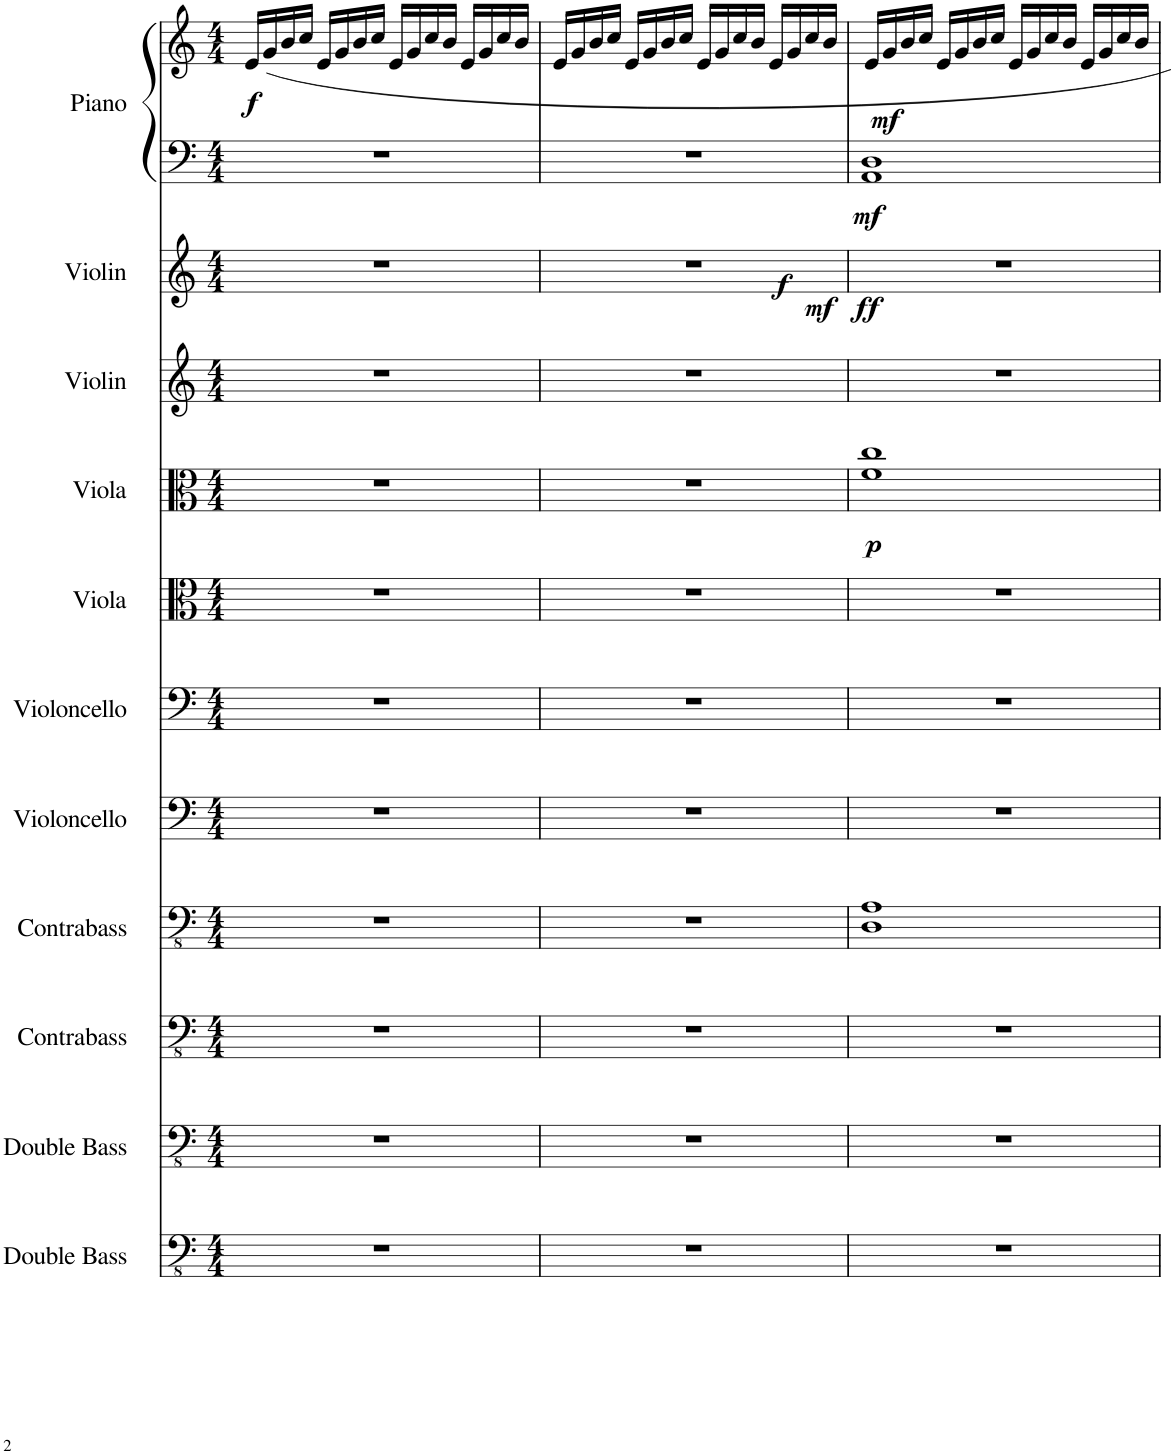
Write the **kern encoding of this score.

**kern	**kern	**kern	**kern	**kern	**kern	**kern	**kern	**dynam	**kern	**kern	**dynam	**kern	**kern	**dynam
*part11	*part10	*part9	*part8	*part7	*part6	*part5	*part4	*part4	*part3	*part2	*part2	*part1	*part1	*part1
*staff12	*staff11	*staff10	*staff9	*staff8	*staff7	*staff6	*staff5	*staff5	*staff4	*staff3	*staff3	*staff2	*staff1	*staff1/2
*I"Double Bass	*I"Double Bass	*I"Contrabass	*I"Contrabass	*I"Violoncello	*I"Violoncello	*I"Viola	*I"Viola	*	*I"Violin	*I"Violin	*	*I"Piano	*	*
*I'Db.	*I'Db.	*I'Cb.	*I'Cb.	*I'Vc.	*I'Vc.	*I'Vla.	*I'Vla.	*	*I'Vln.	*I'Vln.	*	*I'Pno.	*	*
*clefFv4	*clefFv4	*clefFv4	*clefFv4	*clefF4	*clefF4	*clefC3	*clefC3	*	*clefG2	*clefG2	*	*clefF4	*clefG2	*
*Trd7c12	*Trd7c12	*Trd7c12	*Trd7c12	*	*	*	*	*	*	*	*	*	*	*
*k[]	*k[]	*k[]	*k[]	*k[]	*k[]	*k[]	*k[]	*	*k[]	*k[]	*	*k[]	*k[]	*
*M4/4	*M4/4	*M4/4	*M4/4	*M4/4	*M4/4	*M4/4	*M4/4	*	*M4/4	*M4/4	*	*M4/4	*M4/4	*
=1	=1	=1	=1	=1	=1	=1	=1	=1	=1	=1	=1	=1	=1	=1
!	!	!	!	!	!	!	!	!	!	!	!	!	!	!LO:DY:b
1r	1r	1r	1r	1r	1r	1r	1r	.	1r	1r	.	1r	16e/LL	f
.	.	.	.	.	.	.	.	.	.	.	.	.	16g/	.
.	.	.	.	.	.	.	.	.	.	.	.	.	16b/	.
.	.	.	.	.	.	.	.	.	.	.	.	.	16cc/JJ	.
.	.	.	.	.	.	.	.	.	.	.	.	.	16e/LL	.
.	.	.	.	.	.	.	.	.	.	.	.	.	16g/	.
.	.	.	.	.	.	.	.	.	.	.	.	.	16b/	.
.	.	.	.	.	.	.	.	.	.	.	.	.	16cc/JJ	.
.	.	.	.	.	.	.	.	.	.	.	.	.	16e/LL	.
.	.	.	.	.	.	.	.	.	.	.	.	.	16g/	.
.	.	.	.	.	.	.	.	.	.	.	.	.	16cc/	.
.	.	.	.	.	.	.	.	.	.	.	.	.	16b/JJ	.
.	.	.	.	.	.	.	.	.	.	.	.	.	16e/LL	.
.	.	.	.	.	.	.	.	.	.	.	.	.	16g/	.
.	.	.	.	.	.	.	.	.	.	.	.	.	16cc/	.
.	.	.	.	.	.	.	.	.	.	.	.	.	16b/JJ	.
=2	=2	=2	=2	=2	=2	=2	=2	=2	=2	=2	=2	=2	=2	=2
!	!	!	!	!	!	!	!	!	!	!	!LO:DY:b	!	!	!
!	!	!	!	!	!	!	!	!	!	!	!LO:DY:n=1:b	!	!	!
!	!	!	!	!	!	!	!	!	!	!	!LO:DY:n=2:b	!	!	!
1r	1r	1r	1r	1r	1r	1r	1r	.	1r	1r	mf f ff	1r	16e/LL	.
.	.	.	.	.	.	.	.	.	.	.	.	.	16g/	.
.	.	.	.	.	.	.	.	.	.	.	.	.	16b/	.
.	.	.	.	.	.	.	.	.	.	.	.	.	16cc/JJ	.
.	.	.	.	.	.	.	.	.	.	.	.	.	16e/LL	.
.	.	.	.	.	.	.	.	.	.	.	.	.	16g/	.
.	.	.	.	.	.	.	.	.	.	.	.	.	16b/	.
.	.	.	.	.	.	.	.	.	.	.	.	.	16cc/JJ	.
.	.	.	.	.	.	.	.	.	.	.	.	.	16e/LL	.
.	.	.	.	.	.	.	.	.	.	.	.	.	16g/	.
.	.	.	.	.	.	.	.	.	.	.	.	.	16cc/	.
.	.	.	.	.	.	.	.	.	.	.	.	.	16b/JJ	.
.	.	.	.	.	.	.	.	.	.	.	.	.	16e/LL	.
.	.	.	.	.	.	.	.	.	.	.	.	.	16g/	.
.	.	.	.	.	.	.	.	.	.	.	.	.	16cc/	.
.	.	.	.	.	.	.	.	.	.	.	.	.	16b/JJ	.
=3	=3	=3	=3	=3	=3	=3	=3	=3	=3	=3	=3	=3	=3	=3
!	!	!	!	!	!	!	!	!LO:DY:b	!	!	!	!	!	!LO:DY:b=2
1r	1r	1r	1DD 1AA	1r	1r	1r	1f 1cc	p	1r	1r	.	1AA 1D	16e/LL	mf
!	!	!	!	!	!	!	!	!	!	!	!	!	!	!LO:DY:b
.	.	.	.	.	.	.	.	.	.	.	.	.	16g/	mf
.	.	.	.	.	.	.	.	.	.	.	.	.	16b/	.
.	.	.	.	.	.	.	.	.	.	.	.	.	16cc/JJ	.
.	.	.	.	.	.	.	.	.	.	.	.	.	16e/LL	.
.	.	.	.	.	.	.	.	.	.	.	.	.	16g/	.
.	.	.	.	.	.	.	.	.	.	.	.	.	16b/	.
.	.	.	.	.	.	.	.	.	.	.	.	.	16cc/JJ	.
.	.	.	.	.	.	.	.	.	.	.	.	.	16e/LL	.
.	.	.	.	.	.	.	.	.	.	.	.	.	16g/	.
.	.	.	.	.	.	.	.	.	.	.	.	.	16cc/	.
.	.	.	.	.	.	.	.	.	.	.	.	.	16b/JJ	.
.	.	.	.	.	.	.	.	.	.	.	.	.	16e/LL	.
.	.	.	.	.	.	.	.	.	.	.	.	.	16g/	.
.	.	.	.	.	.	.	.	.	.	.	.	.	16cc/	.
.	.	.	.	.	.	.	.	.	.	.	.	.	16b/JJ	.
=	=	=	=	=	=	=	=	=	=	=	=	=	=	=
*-	*-	*-	*-	*-	*-	*-	*-	*-	*-	*-	*-	*-	*-	*-
